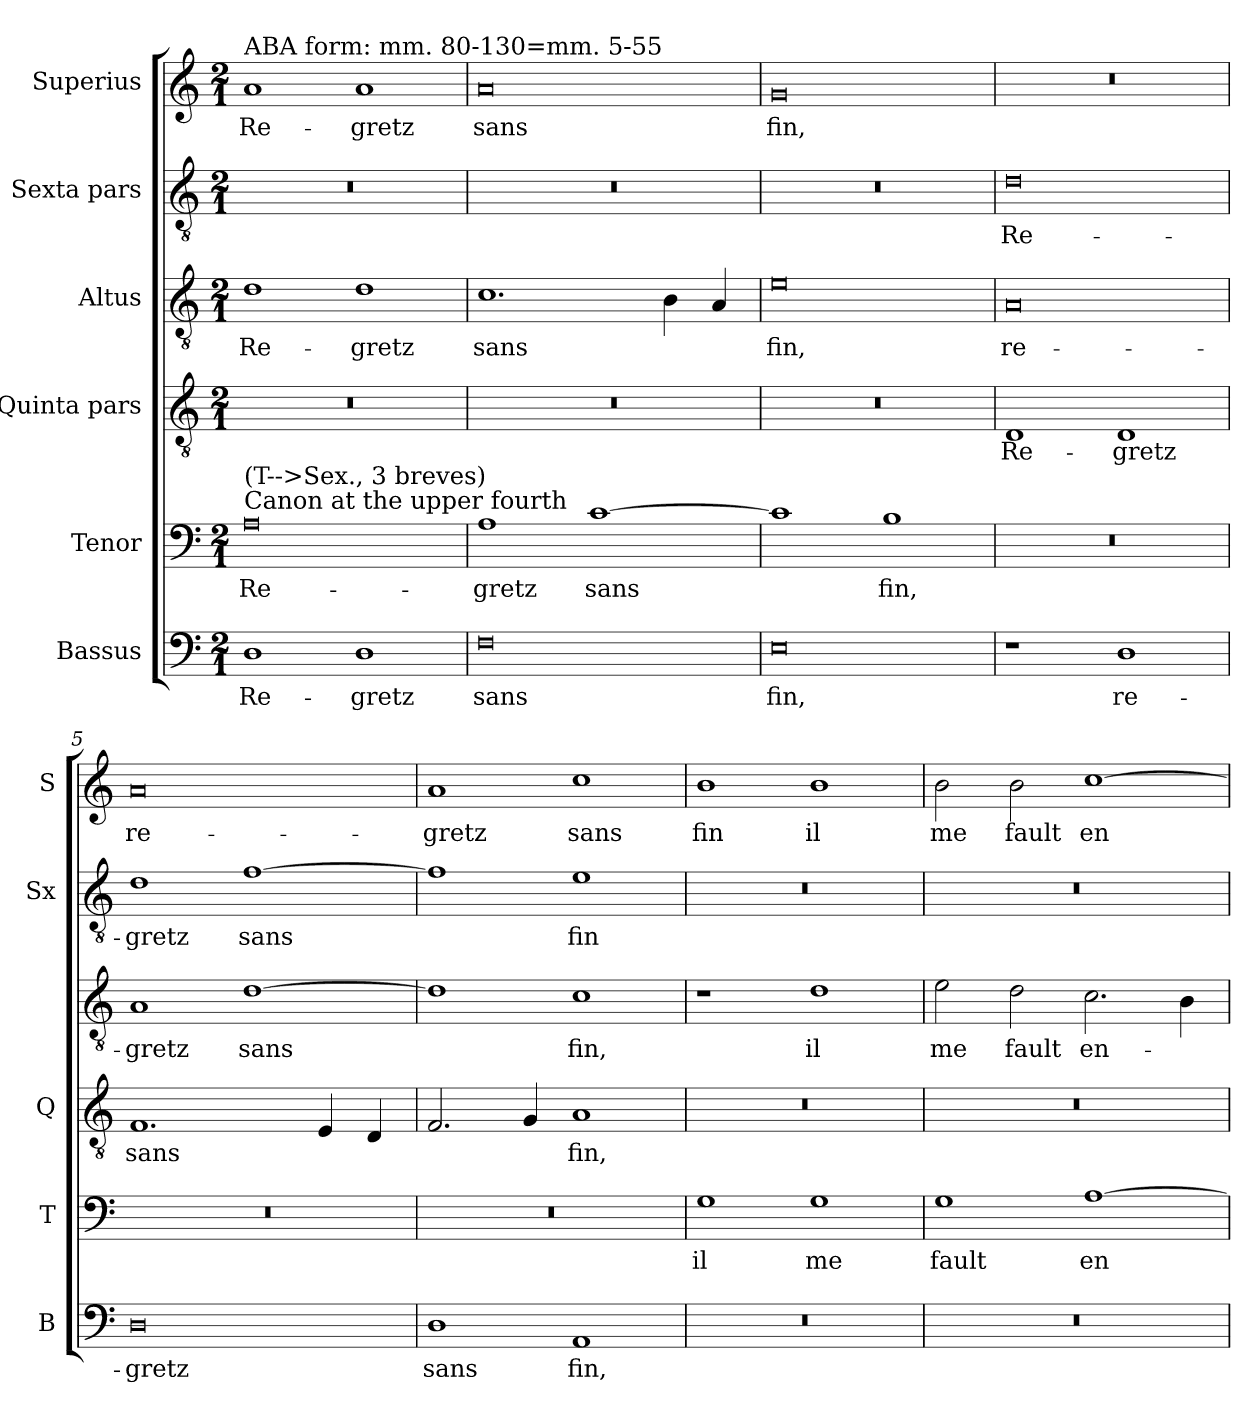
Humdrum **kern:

**kern	**text	**kern	**text	**kern	**text	**kern	**text	**kern	**text	**kern	**text
*part6	*part6	*part5	*part5	*part4	*part4	*part3	*part3	*part2	*part2	*part1	*part1
*staff6	*staff6	*staff5	*staff5	*staff4	*staff4	*staff3	*staff3	*staff2	*staff2	*staff1	*staff1
*I"Bassus	*	*I"Tenor	*	*I"Quinta pars	*	*I"Altus	*	*I"Sexta pars	*	*I"Superius	*
*I'B	*	*I'T	*	*I'Q	*	*	*	*I'Sx	*	*I'S	*
*clefF4	*	*clefF4	*	*clefGv2	*	*clefGv2	*	*clefGv2	*	*clefG2	*
*k[]	*	*k[]	*	*k[]	*	*k[]	*	*k[]	*	*k[]	*
*M2/1	*	*M2/1	*	*M2/1	*	*M2/1	*	*M2/1	*	*M2/1	*
=1	=1	=1	=1	=1	=1	=1	=1	=1	=1	=1	=1
!	!	!	!	!	!	!	!	!	!	!LO:TX:a:t=ABA form&colon; mm. 80-130=mm. 5-55	!
!	!	!LO:TX:a:t=Canon at the upper fourth	!	!	!	!	!	!	!	!	!
!	!	!LO:TX:a:t=(T-->Sex., 3 breves)	!	!	!	!	!	!	!	!	!
1D	Re-	0A	Re-	0r	.	1d	Re-	0r	.	1a	Re-
1D	-gretz	.	.	.	.	1d	-gretz	.	.	1a	-gretz
=2	=2	=2	=2	=2	=2	=2	=2	=2	=2	=2	=2
0F	sans	1A	-gretz	0r	.	1.c	sans	0r	.	0a	sans
.	.	[1c	sans	.	.	.	.	.	.	.	.
.	.	.	.	.	.	4B\	.	.	.	.	.
.	.	.	.	.	.	4A/	.	.	.	.	.
=3	=3	=3	=3	=3	=3	=3	=3	=3	=3	=3	=3
0E	fin,	1c]	.	0r	.	0e	fin,	0r	.	0g	fin,
.	.	1B	fin,	.	.	.	.	.	.	.	.
=4	=4	=4	=4	=4	=4	=4	=4	=4	=4	=4	=4
1r	.	0r	.	1D	Re-	0A	re-	0d	Re-	0r	.
1D	re-	.	.	1D	-gretz	.	.	.	.	.	.
=5	=5	=5	=5	=5	=5	=5	=5	=5	=5	=5	=5
0D	-gretz	0r	.	1.F	sans	1A	-gretz	1d	-gretz	0a	re-
.	.	.	.	.	.	[1d	sans	[1f	sans	.	.
.	.	.	.	4E/	.	.	.	.	.	.	.
.	.	.	.	4D/	.	.	.	.	.	.	.
=6	=6	=6	=6	=6	=6	=6	=6	=6	=6	=6	=6
1D	sans	0r	.	2.F/	.	1d]	.	1f]	.	1a	-gretz
.	.	.	.	4G/	.	.	.	.	.	.	.
1AA	fin,	.	.	1A	fin,	1c	fin,	1e	fin	1cc	sans
=7	=7	=7	=7	=7	=7	=7	=7	=7	=7	=7	=7
0r	.	1G	il	0r	.	1r	.	0r	.	1b	fin
.	.	1G	me	.	.	1d	il	.	.	1b	il
=8	=8	=8	=8	=8	=8	=8	=8	=8	=8	=8	=8
0r	.	1G	fault	0r	.	2e\	me	0r	.	2b\	me
.	.	.	.	.	.	2d\	fault	.	.	2b\	fault
.	.	[1A	en-	.	.	2.c\	en-	.	.	[1cc	en-
.	.	.	.	.	.	4B\	.	.	.	.	.
=	=	=	=	=	=	=	=	=	=	=	=
*-	*-	*-	*-	*-	*-	*-	*-	*-	*-	*-	*-
